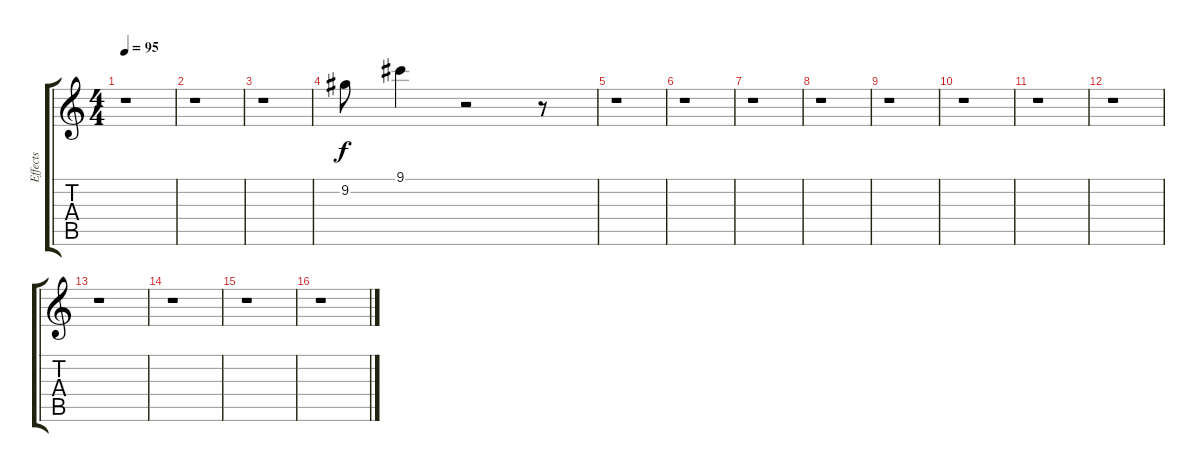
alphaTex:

\track ("Effects" "Effects") {instrument distortionguitar}
\staff {score tabs}
\tuning (E4 B3 G3 D3 A2 E2) {hide}
\ts (4 4)
\tempo 95
\clef g2
\ks c
r.1{dy f} |
r.1 |
r.1 |
9.2.8 9.1.4 r.2 r.8 |
r.1 |
r.1 |
r.1 |
r.1 |
r.1 |
r.1 |
r.1 |
r.1 |
r.1 |
r.1 |
r.1 |
r.1
